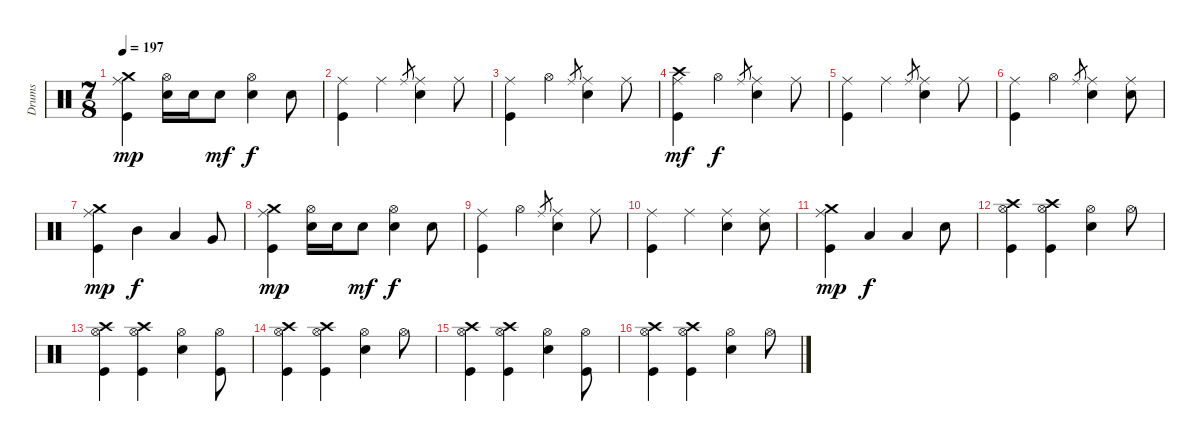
\track ("Drums" "Drums") {instrument percussion}
\staff {score}
\articulation defaults
\ts (7 8)
\tempo 197
\clef neutral
\ks c
("Crash medium (hit)" "Ride (middle)" "Kick (hit)").4{dy mp} ("Hi-Hat (open)" "Electric Snare (hit)").16 "Electric Snare (hit)".16 "Electric Snare (hit)".8{dy mf} ("Hi-Hat (open)" "Electric Snare (hit)").4{dy f} "Electric Snare (hit)".8 |
("Ride (middle)" "Kick (hit)").4 "Ride (middle)".4 "Ride (middle)".8{gr} ("Ride (middle)" "Electric Snare (hit)").4 "Ride (middle)".8 |
("Ride (middle)" "Kick (hit)").4 "Hi-Hat (open)".4 "Ride (middle)".8{gr} ("Ride (middle)" "Electric Snare (hit)").4 "Ride (middle)".8 |
("Crash high (hit)" "Ride (middle)" "Kick (hit)").4{dy mf} "Hi-Hat (open)".4{dy f} "Ride (middle)".8{gr} ("Ride (middle)" "Electric Snare (hit)").4 "Ride (middle)".8 |
("Ride (middle)" "Kick (hit)").4 "Ride (middle)".4 "Ride (middle)".8{gr} ("Ride (middle)" "Electric Snare (hit)").4 "Ride (middle)".8 |
("Ride (middle)" "Kick (hit)").4 "Hi-Hat (open)".4 "Ride (middle)".8{gr} ("Ride (middle)" "Electric Snare (hit)").4 ("Ride (middle)" "Electric Snare (hit)").8 |
("Crash medium (hit)" "Ride (middle)" "Kick (hit)").4{dy mp} "Mid Tom (hit)".4{dy f} "Low Tom (hit)".4 "Very Low Tom (hit)".8 |
("Crash medium (hit)" "Ride (middle)" "Kick (hit)").4{dy mp} ("Hi-Hat (open)" "Electric Snare (hit)").16 "Electric Snare (hit)".16 "Electric Snare (hit)".8{dy mf} ("Hi-Hat (open)" "Electric Snare (hit)").4{dy f} "Electric Snare (hit)".8 |
("Ride (middle)" "Kick (hit)").4 "Hi-Hat (open)".4 "Ride (middle)".8{gr} ("Ride (middle)" "Electric Snare (hit)").4 "Ride (middle)".8 |
("Ride (middle)" "Kick (hit)").4 "Ride (middle)".4 ("Ride (middle)" "Electric Snare (hit)").4 ("Ride (middle)" "Electric Snare (hit)").8 |
("Crash medium (hit)" "Ride (middle)" "Kick (hit)").4{dy mp} "Low Tom (hit)".4{dy f} "Low Floor Tom (hit)".4 "Electric Snare (hit)".8 |
("Hi-Hat (open)" "Crash high (hit)" "Kick (hit)").4 ("Hi-Hat (open)" "Crash high (hit)" "Kick (hit)").4 ("Hi-Hat (open)" "Electric Snare (hit)").4 "Hi-Hat (open)".8 |
("Hi-Hat (open)" "Crash high (hit)" "Kick (hit)").4 ("Hi-Hat (open)" "Crash high (hit)" "Kick (hit)").4 ("Hi-Hat (open)" "Electric Snare (hit)").4 ("Hi-Hat (open)" "Kick (hit)").8 |
("Hi-Hat (open)" "Crash high (hit)" "Kick (hit)").4 ("Hi-Hat (open)" "Crash high (hit)" "Kick (hit)").4 ("Hi-Hat (open)" "Electric Snare (hit)").4 "Hi-Hat (open)".8 |
("Hi-Hat (open)" "Crash high (hit)" "Kick (hit)").4 ("Hi-Hat (open)" "Crash high (hit)" "Kick (hit)").4 ("Hi-Hat (open)" "Electric Snare (hit)").4 ("Hi-Hat (open)" "Kick (hit)").8 |
("Hi-Hat (open)" "Crash high (hit)" "Kick (hit)").4 ("Hi-Hat (open)" "Crash high (hit)" "Kick (hit)").4 ("Hi-Hat (open)" "Electric Snare (hit)").4 "Hi-Hat (open)".8
